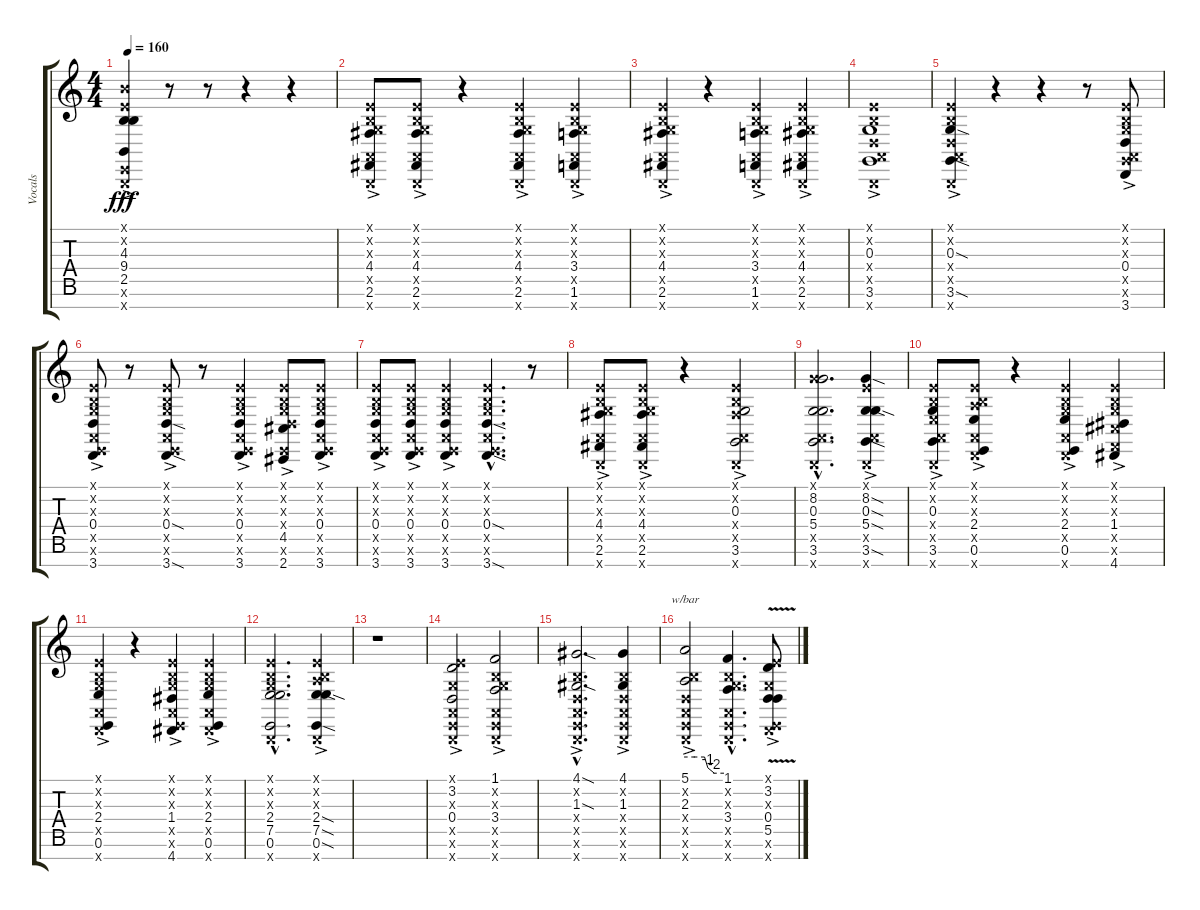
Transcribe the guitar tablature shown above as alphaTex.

\track ("Vocals" "Vocals") {instrument stringensemble1}
\staff {score tabs}
\tuning (E4 B3 G3 D3 A2 E2 B1) {hide}
\ts (4 4)
\tempo 160
\clef g2
\ks c
(7.1{x} 5.2{x} 4.3{ac} 9.4{ac} 2.5{ac} 0.6{x} 0.7{x}).4{dy fff} r.8 r.8 r.4 r.4 |
(0.1{x} 0.2{x} 0.3{x} 4.4{ac} 0.5{x} 2.6{ac} 0.7{x}).8 (0.1{x} 0.2{x} 0.3{x} 4.4{ac} 0.5{x} 2.6{ac} 0.7{x}).8 r.4 (0.1{x} 0.2{x} 0.3{x} 4.4{ac} 0.5{x} 2.6{ac} 0.7{x}).4 (0.1{x} 0.2{x} 0.3{x} 3.4{ac} 0.5{ac x} 1.6{ac} 0.7{x}).4 |
(0.1{x} 0.2{x} 0.3{x} 4.4{ac} 0.5{x} 2.6{ac} 0.7{x}).4 r.4 (0.1{x} 0.2{x} 0.3{x} 3.4{ac} 0.5{ac x} 1.6{ac} 0.7{x}).4 (0.1{x} 0.2{x} 0.3{x} 4.4{ac} 0.5{x} 2.6{ac} 0.7{x}).4 |
(0.1{x} 0.2{x} 0.3{ac} 0.4{ac x} 0.5{x} 3.6{ac} 0.7{x}).1 |
(0.1{x} 0.2{x} 0.3{sod ac} 0.4{ac x} 0.5{x} 3.6{sod ac} 0.7{x}).4 r.4 r.4 r.8 (0.1{x} 0.2{x} 0.3{x} 0.4{ac} 0.5{ac x} 3.6{x} 3.7{ac}).8 |
(0.1{x} 0.2{x} 0.3{x} 0.4{ac} 0.5{ac x} 0.6{x} 3.7{ac}).8 r.8 (0.1{x} 0.2{x} 0.3{x} 0.4{sod ac} 0.5{ac x} 0.6{x} 3.7{sod ac}).8 r.8 (0.1{x} 0.2{x} 0.3{x} 0.4{ac} 0.5{ac x} 0.6{x} 3.7{ac}).4 (0.1{x} 0.2{x} 0.3{x} 0.4{x} 4.5{ac} 0.6{x} 2.7{ac}).8 (0.1{x} 0.2{x} 0.3{x} 0.4{ac} 0.5{ac x} 0.6{x} 3.7{ac}).8 |
(0.1{x} 0.2{x} 0.3{x} 0.4{ac} 0.5{ac x} 0.6{x} 3.7{ac}).8 (0.1{x} 0.2{x} 0.3{x} 0.4{ac} 0.5{ac x} 0.6{x} 3.7{ac}).8 (0.1{x} 0.2{x} 0.3{x} 0.4{ac} 0.5{ac x} 0.6{x} 3.7{ac}).4 (0.1{hac x} 0.2{hac x} 0.3{hac x} 0.4{sod hac} 0.5{hac x} 0.6{hac x} 3.7{sod hac}).4{d} r.8 |
(0.1{x} 0.2{x} 0.3{x} 4.4{ac} 0.5{x} 2.6{ac} 0.7{x}).8 (0.1{x} 0.2{x} 0.3{x} 4.4{ac} 0.5{x} 2.6{ac} 0.7{x}).8 r.4 (0.1{x} 0.2{x} 0.3{ac} 4.4{ac x} 0.5{x} 3.6{ac} 0.7{x}).2 |
(3.1{hac x} 8.2{hac} 0.3{hac} 5.4{hac} 0.5{hac x} 3.6{hac} 0.7{hac x}).2{d} (0.1{x} 8.2{sod ac} 0.3{sod ac} 5.4{sod ac} 0.5{x} 3.6{sod ac} 0.7{x}).4 |
(0.1{x} 0.2{x} 0.3{ac} 2.4{x} 0.5{x} 3.6{ac} 0.7{x}).8 (0.1{x} 0.2{x} 2.3{x} 2.4{ac} 0.5{ac x} 0.6{ac} 3.7{x}).8 r.4 (0.1{x} 0.2{x} 0.3{x} 2.4{ac} 0.5{ac x} 0.6{ac} 3.7{x}).4 (0.1{x} 0.2{x} 0.3{x} 1.4{ac} 4.5{x} 1.6{x} 4.7{ac}).4 |
(0.1{x} 0.2{x} 0.3{x} 2.4{ac} 0.5{ac x} 0.6{ac} 3.7{x}).4 r.4 (0.1{x} 0.2{x} 0.3{x} 1.4{ac} 0.5{ac x} 0.6{x} 4.7{ac}).4 (0.1{x} 0.2{x} 0.3{x} 2.4{ac} 0.5{ac x} 0.6{ac} 4.7{x}).4 |
(0.1{hac x} 0.2{hac x} 0.3{hac x} 2.4{hac} 7.5{hac} 0.6{hac} 0.7{hac x}).2{d} (0.1{x} 0.2{x} 2.3{x} 2.4{sod ac} 7.5{sod ac} 0.6{sod ac} 0.7{x}).4 |
r.1 |
(0.1{x} 3.2{ac} 0.3{x} 0.4{ac} 0.5{x} 0.6{x} 0.7{x}).2 (1.1{ac} 0.2{x} 0.3{x} 3.4{ac} 0.5{x} 0.6{x} 0.7{x}).2 |
(4.1{sod ac} 0.2{hac x} 1.3{sod hac} 0.4{hac x} 0.5{hac x} 0.6{hac x} 0.7{hac x}).2{d} (4.1{ac} 0.2{x} 1.3{ac} 0.4{x} 0.5{x} 0.6{x} 0.7{x}).4 |
(5.1{ac} 0.2{x} 2.3{ac} 0.4{x} 0.5{x} 0.6{x} 0.7{x}).2{tbe (custom default 0 0 15 0 30 0 35 -4 45 -8 60 -8)} (1.1{hac} 0.2{hac x} 0.3{hac x} 3.4{hac} 0.5{hac x} 0.6{hac x} 0.7{hac x}).4{d} (0.1{x} 3.2{v ac} 0.3{x} 0.4{v ac} 5.5{v ac} 0.6{x} 3.7{x}).8
